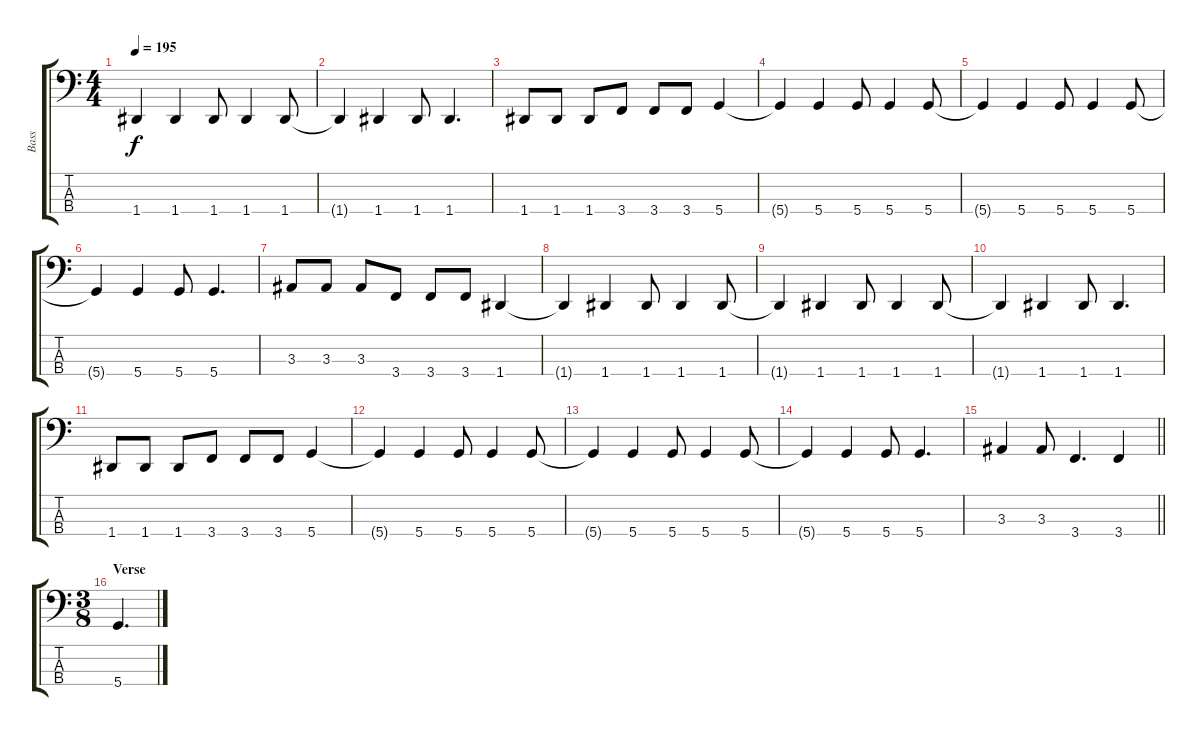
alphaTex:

\track ("Bass" "Bass") {instrument electricbasspick}
\staff {score tabs}
\tuning (F2 C2 G1 D1) {hide}
\ts (4 4)
\tempo 195
\clef f4
\ks c
1.4{t}.4{dy f} 1.4.4 1.4.8 1.4.4 1.4.8 |
1.4{t}.4 1.4.4 1.4.8 1.4.4{d} |
1.4.8 1.4.8 1.4.8 3.4.8 3.4.8 3.4.8 5.4.4 |
5.4{t}.4 5.4.4 5.4.8 5.4.4 5.4.8 |
5.4{t}.4 5.4.4 5.4.8 5.4.4 5.4.8 |
5.4{t}.4 5.4.4 5.4.8 5.4.4{d} |
3.3.8 3.3.8 3.3.8 3.4.8 3.4.8 3.4.8 1.4.4 |
1.4{t}.4 1.4.4 1.4.8 1.4.4 1.4.8 |
1.4{t}.4 1.4.4 1.4.8 1.4.4 1.4.8 |
1.4{t}.4 1.4.4 1.4.8 1.4.4{d} |
1.4.8 1.4.8 1.4.8 3.4.8 3.4.8 3.4.8 5.4.4 |
5.4{t}.4 5.4.4 5.4.8 5.4.4 5.4.8 |
5.4{t}.4 5.4.4 5.4.8 5.4.4 5.4.8 |
5.4{t}.4 5.4.4 5.4.8 5.4.4{d} |
\barLineRight lightlight
3.3.4 3.3.8 3.4.4{d} 3.4.4 |
\ts (3 8)
\section ("" "Verse")
5.4.4{d}
